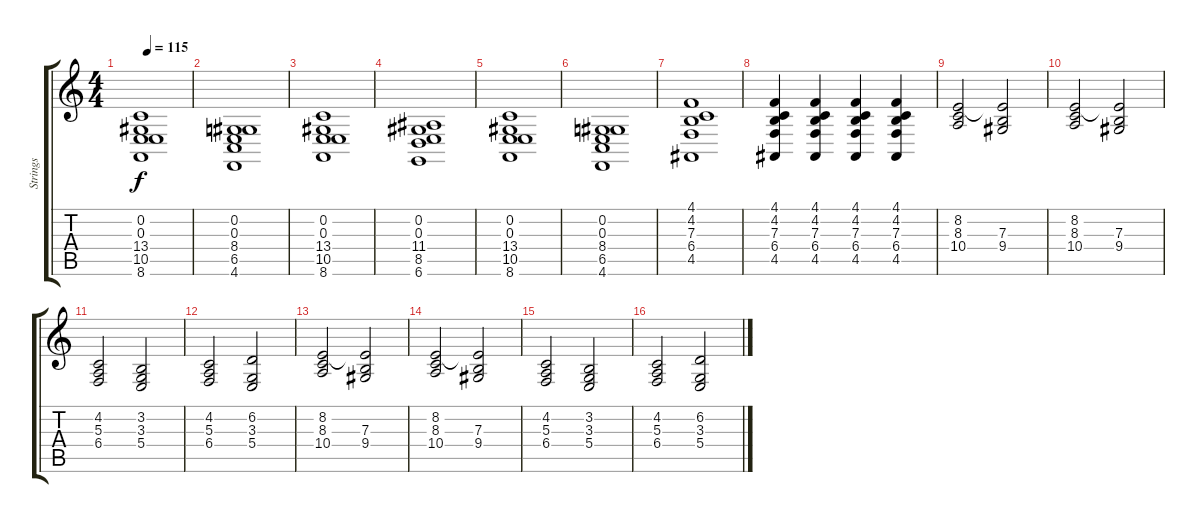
\track ("Strings" "Strings") {instrument synthstrings1}
\staff {score tabs}
\tuning (Db4 Ab3 E3 B2 Gb2 Db2) {hide}
\ts (4 4)
\tempo 115
\clef g2
\ks c
(0.2 0.3 13.4 10.5 8.6).1{dy f} |
(0.2 0.3 8.4 6.5 4.6).1 |
(0.2 0.3 13.4 10.5 8.6).1 |
(0.2 0.3 11.4 8.5 6.6).1 |
(0.2 0.3 13.4 10.5 8.6).1 |
(0.2 0.3 8.4 6.5 4.6).1 |
(4.1 4.2 7.3 6.4 4.5).1 |
(4.1 4.2 7.3 6.4 4.5).4 (4.1 4.2 7.3 6.4 4.5).4 (4.1 4.2 7.3 6.4 4.5).4 (4.1 4.2 7.3 6.4 4.5).4 |
(8.2 8.3 10.4).2 (8.2{t} 7.3 9.4).2 |
(8.2 8.3 10.4).2 (8.2{t} 7.3 9.4).2 |
(4.2 5.3 6.4).2 (3.2 3.3 5.4).2 |
(4.2 5.3 6.4).2 (6.2 3.3 5.4).2 |
(8.2 8.3 10.4).2 (8.2{t} 7.3 9.4).2 |
(8.2 8.3 10.4).2 (8.2{t} 7.3 9.4).2 |
(4.2 5.3 6.4).2 (3.2 3.3 5.4).2 |
(4.2 5.3 6.4).2 (6.2 3.3 5.4).2
